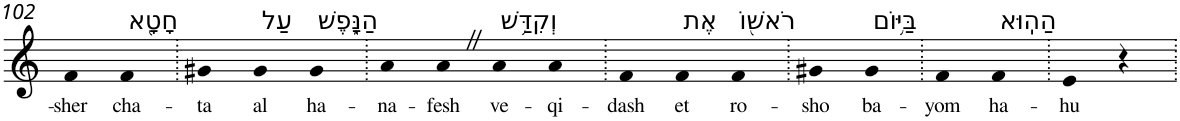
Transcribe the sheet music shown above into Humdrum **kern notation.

**kern	**text
*part1	*part1
*staff1	*staff1
*I"Piano	*
*I'Pno	*
!!LO:PB:g=z
*clefG2	*
*k[]	*
=102	=102
!	!LO:LY:b
4f	-sher
!LO:TX:a:t=חָטָ֖א	!
!	!LO:LY:b
4f	cha-
=103.	=103.
!	!LO:LY:b
4g#X	-ta
!LO:TX:a:t=עַל	!
!	!LO:LY:b
4g#	al
!LO:TX:a:t=הַנָּ֑פֶשׁ	!
!	!LO:LY:b
4g#	ha-
=104.	=104.
!	!LO:LY:b
4a	-na-
!	!LO:LY:b
4aZ	-fesh
!LO:TX:a:t=וְקִדַּ֥שׁ	!
!	!LO:LY:b
4a	ve-
!	!LO:LY:b
4a	-qi-
=105.	=105.
!	!LO:LY:b
4f	-dash
!LO:TX:a:t=אֶת	!
!	!LO:LY:b
4f	et
!LO:TX:a:t=רֹאשׁ֖וֹ	!
!	!LO:LY:b
4f	ro-
=106.	=106.
!	!LO:LY:b
4g#X	-sho
!LO:TX:a:t=בַּיּ֥וֹם	!
!	!LO:LY:b
4g#	ba-
=107.	=107.
!	!LO:LY:b
4f	-yom
!LO:TX:a:t=הַהֽוּא	!
!	!LO:LY:b
4f	ha-
=108.	=108.
!	!LO:LY:b
4e	-hu
4r	.
=.	=.
*-	*-
